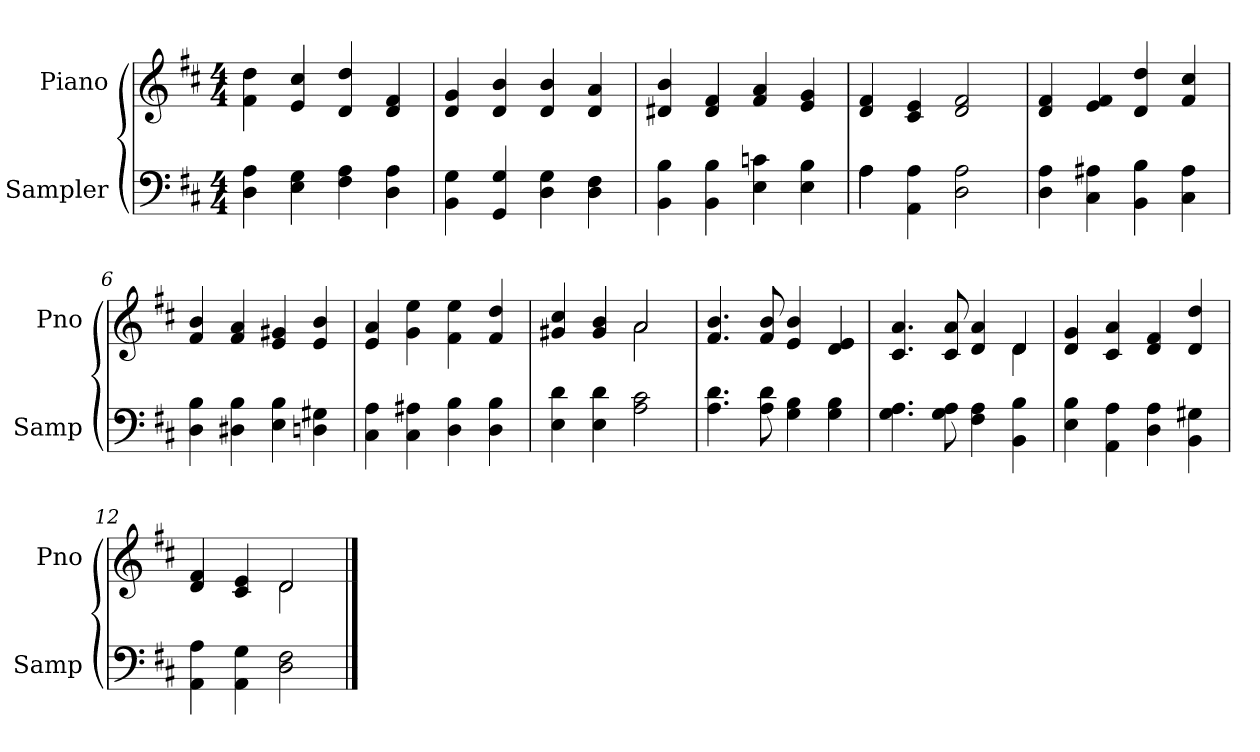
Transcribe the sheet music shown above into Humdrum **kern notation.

**kern	**kern
*part2	*part1
*staff2	*staff1
*I"Sampler	*I"Piano
*I'Samp	*I'Pno
*clefF4	*clefG2
*k[f#c#]	*k[f#c#]
*D:	*D:
*M4/4	*M4/4
=1	=1
4D 4A	4f#\ 4dd\
4E 4G	4e 4cc#
4F# 4A	4d 4dd
4D 4A	4d 4f#
=2	=2
4BB 4G	4d 4g
4GG 4G	4d 4b
4D 4G	4d 4b
4D 4F#	4d 4a
=3	=3
4BB 4B	4d#X 4b
4BB 4B	4d# 4f#
4E 4cn	4f# 4a
4E 4B	4e 4g
=4	=4
*^	*
4A\	4A	4d 4f#
4AA 4A	2.ryy	4c# 4e
2D 2A	.	2d 2f#
*v	*v	*
=5	=5
4D 4A	4d 4f#
4C# 4A#X	4e 4f#
4BB 4B	4d 4dd
4C# 4A#	4f# 4cc#
=6	=6
4D 4B	4f# 4b
4D#X 4B	4f# 4a
4E 4B	4e 4g#X
4Dn 4G#X	4e 4b
=7	=7
4C# 4A	4e 4a
4C# 4A#X	4g 4ee
4D 4B	4f# 4ee
4D 4B	4f# 4dd
=8	=8
*	*^
4E 4d	4g#X 4cc#	2ryy
4E 4d	4g# 4b	.
2A 2c#	2a/	2a
*	*v	*v
=9	=9
4.A 4.d	4.f# 4.b
8A 8d	8f# 8b
4G 4B	4e 4b
4G 4B	4d 4e
=10	=10
*	*^
4.G 4.A	4.c# 4.a	2.ryy
8G 8A	8c# 8a	.
4F# 4A	4d 4a	.
4BB 4B	4d/	4d
*	*v	*v
=11	=11
4E 4B	4d 4g
4AA 4A	4c# 4a
4D 4A	4d 4f#
4BB 4G#X	4d 4dd
=12	=12
*	*^
4AA 4A	4d 4f#	2ryy
4AA 4G	4c# 4e	.
2D 2F#	2d/	2d
*	*v	*v
==	==
*-	*-
